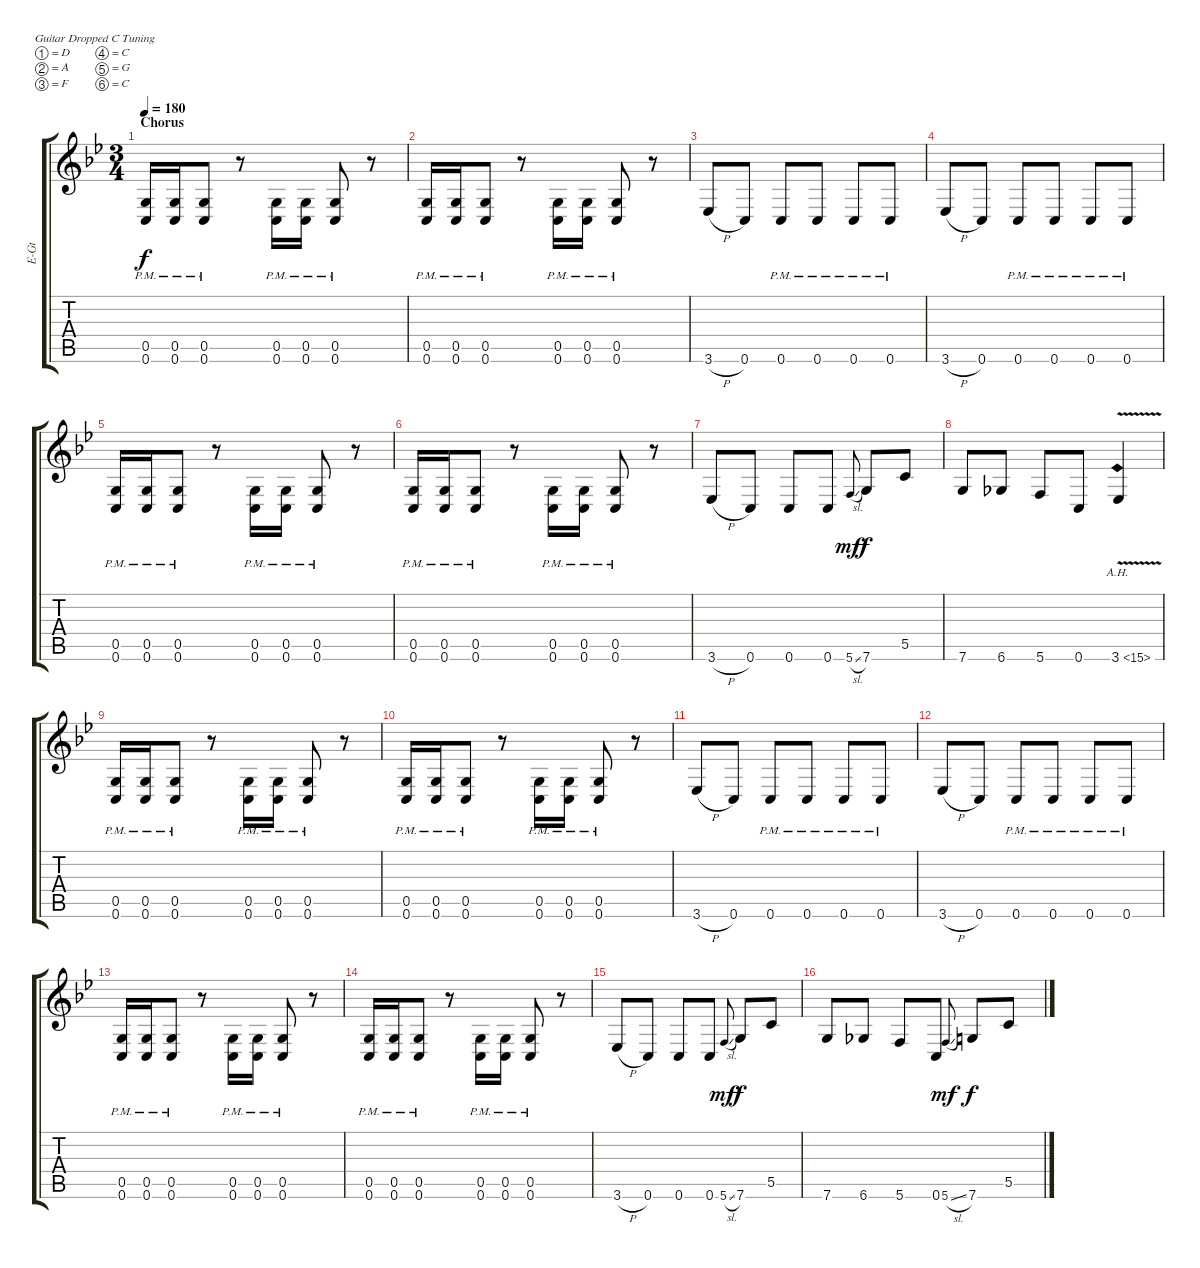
\bracketExtendMode groupsimilarinstruments
\track ("Adam Dutkiewicz" "E-Gt") {instrument distortionguitar}
\staff {score tabs}
\tuning (D4 A3 F3 C3 G2 C2)
\ts (3 4)
\section ("" "Chorus")
\tempo 180
\clef g2
\ks bb
(0.5{pm acc forcenatural} 0.6{pm acc forcenatural}).16{dy f beam Up} (0.5{pm acc forcenatural} 0.6{pm acc forcenatural}).16{beam Up} (0.5{pm acc forcenatural} 0.6{pm acc forcenatural}).8{beam Up} r.8{beam Down} (0.5{pm acc forcenatural} 0.6{pm acc forcenatural}).16{beam Up} (0.5{pm acc forcenatural} 0.6{pm acc forcenatural}).16{beam Up} (0.5{pm acc forcenatural} 0.6{pm acc forcenatural}).8{beam Up} r.8{beam Down} |
(0.5{pm acc forcenatural} 0.6{pm acc forcenatural}).16{beam Up} (0.5{pm acc forcenatural} 0.6{pm acc forcenatural}).16{beam Up} (0.5{pm acc forcenatural} 0.6{pm acc forcenatural}).8{beam Up} r.8{beam Down} (0.5{pm acc forcenatural} 0.6{pm acc forcenatural}).16{beam Up} (0.5{pm acc forcenatural} 0.6{pm acc forcenatural}).16{beam Up} (0.5{pm acc forcenatural} 0.6{pm acc forcenatural}).8{beam Up} r.8{beam Down} |
3.6{h acc forcenatural}.8{beam Up} 0.6{acc forcenatural}.8{beam Up} 0.6{pm acc forcenatural}.8{beam Up} 0.6{pm acc forcenatural}.8{beam Up} 0.6{pm acc forcenatural}.8{beam Up} 0.6{pm acc forcenatural}.8{beam Up} |
3.6{h acc forcenatural}.8{beam Up} 0.6{acc forcenatural}.8{beam Up} 0.6{pm acc forcenatural}.8{beam Up} 0.6{pm acc forcenatural}.8{beam Up} 0.6{pm acc forcenatural}.8{beam Up} 0.6{pm acc forcenatural}.8{beam Up} |
(0.5{pm acc forcenatural} 0.6{pm acc forcenatural}).16{beam Up} (0.5{pm acc forcenatural} 0.6{pm acc forcenatural}).16{beam Up} (0.5{pm acc forcenatural} 0.6{pm acc forcenatural}).8{beam Up} r.8{beam Down} (0.5{pm acc forcenatural} 0.6{pm acc forcenatural}).16{beam Up} (0.5{pm acc forcenatural} 0.6{pm acc forcenatural}).16{beam Up} (0.5{pm acc forcenatural} 0.6{pm acc forcenatural}).8{beam Up} r.8{beam Down} |
(0.5{pm acc forcenatural} 0.6{pm acc forcenatural}).16{beam Up} (0.5{pm acc forcenatural} 0.6{pm acc forcenatural}).16{beam Up} (0.5{pm acc forcenatural} 0.6{pm acc forcenatural}).8{beam Up} r.8{beam Down} (0.5{pm acc forcenatural} 0.6{pm acc forcenatural}).16{beam Up} (0.5{pm acc forcenatural} 0.6{pm acc forcenatural}).16{beam Up} (0.5{pm acc forcenatural} 0.6{pm acc forcenatural}).8{beam Up} r.8{beam Down} |
3.6{h acc forcenatural}.8{beam Up} 0.6{acc forcenatural}.8{beam Up} 0.6{acc forcenatural}.8{beam Up} 0.6{acc forcenatural}.8{beam Up} 5.6{sl acc forcenatural}.8{gr onbeat dy mf beam Up} 7.6{acc forcenatural}.8{dy f beam Up} 5.5{acc forcenatural}.8{beam Up} |
7.6{acc forcenatural}.8{beam Up} 6.6{acc b}.8{beam Up} 5.6{acc forcenatural}.8{beam Up} 0.6{acc forcenatural}.8{beam Up} 3.6{ah 12 v acc forcenatural}.4{beam Up} |
(0.5{pm acc forcenatural} 0.6{pm acc forcenatural}).16{beam Up} (0.5{pm acc forcenatural} 0.6{pm acc forcenatural}).16{beam Up} (0.5{pm acc forcenatural} 0.6{pm acc forcenatural}).8{beam Up} r.8{beam Down} (0.5{pm acc forcenatural} 0.6{pm acc forcenatural}).16{beam Up} (0.5{pm acc forcenatural} 0.6{pm acc forcenatural}).16{beam Up} (0.5{pm acc forcenatural} 0.6{pm acc forcenatural}).8{beam Up} r.8{beam Down} |
(0.5{pm acc forcenatural} 0.6{pm acc forcenatural}).16{beam Up} (0.5{pm acc forcenatural} 0.6{pm acc forcenatural}).16{beam Up} (0.5{pm acc forcenatural} 0.6{pm acc forcenatural}).8{beam Up} r.8{beam Down} (0.5{pm acc forcenatural} 0.6{pm acc forcenatural}).16{beam Up} (0.5{pm acc forcenatural} 0.6{pm acc forcenatural}).16{beam Up} (0.5{pm acc forcenatural} 0.6{pm acc forcenatural}).8{beam Up} r.8{beam Down} |
3.6{h acc forcenatural}.8{beam Up} 0.6{acc forcenatural}.8{beam Up} 0.6{pm acc forcenatural}.8{beam Up} 0.6{pm acc forcenatural}.8{beam Up} 0.6{pm acc forcenatural}.8{beam Up} 0.6{pm acc forcenatural}.8{beam Up} |
3.6{h acc forcenatural}.8{beam Up} 0.6{acc forcenatural}.8{beam Up} 0.6{pm acc forcenatural}.8{beam Up} 0.6{pm acc forcenatural}.8{beam Up} 0.6{pm acc forcenatural}.8{beam Up} 0.6{pm acc forcenatural}.8{beam Up} |
(0.5{pm acc forcenatural} 0.6{pm acc forcenatural}).16{beam Up} (0.5{pm acc forcenatural} 0.6{pm acc forcenatural}).16{beam Up} (0.5{pm acc forcenatural} 0.6{pm acc forcenatural}).8{beam Up} r.8{beam Down} (0.5{pm acc forcenatural} 0.6{pm acc forcenatural}).16{beam Up} (0.5{pm acc forcenatural} 0.6{pm acc forcenatural}).16{beam Up} (0.5{pm acc forcenatural} 0.6{pm acc forcenatural}).8{beam Up} r.8{beam Down} |
(0.5{pm acc forcenatural} 0.6{pm acc forcenatural}).16{beam Up} (0.5{pm acc forcenatural} 0.6{pm acc forcenatural}).16{beam Up} (0.5{pm acc forcenatural} 0.6{pm acc forcenatural}).8{beam Up} r.8{beam Down} (0.5{pm acc forcenatural} 0.6{pm acc forcenatural}).16{beam Up} (0.5{pm acc forcenatural} 0.6{pm acc forcenatural}).16{beam Up} (0.5{pm acc forcenatural} 0.6{pm acc forcenatural}).8{beam Up} r.8{beam Down} |
3.6{h acc forcenatural}.8{beam Up} 0.6{acc forcenatural}.8{beam Up} 0.6{acc forcenatural}.8{beam Up} 0.6{acc forcenatural}.8{beam Up} 5.6{sl acc forcenatural}.8{gr onbeat dy mf beam Up} 7.6{acc forcenatural}.8{dy f beam Up} 5.5{acc forcenatural}.8{beam Up} |
7.6{acc forcenatural}.8{beam Up} 6.6{acc b}.8{beam Up} 5.6{acc forcenatural}.8{beam Up} 0.6{acc forcenatural}.8{beam Up} 5.6{sl acc forcenatural}.8{gr onbeat dy mf beam Up} 7.6{acc forcenatural}.8{dy f beam Up} 5.5{acc forcenatural}.8{beam Up}
